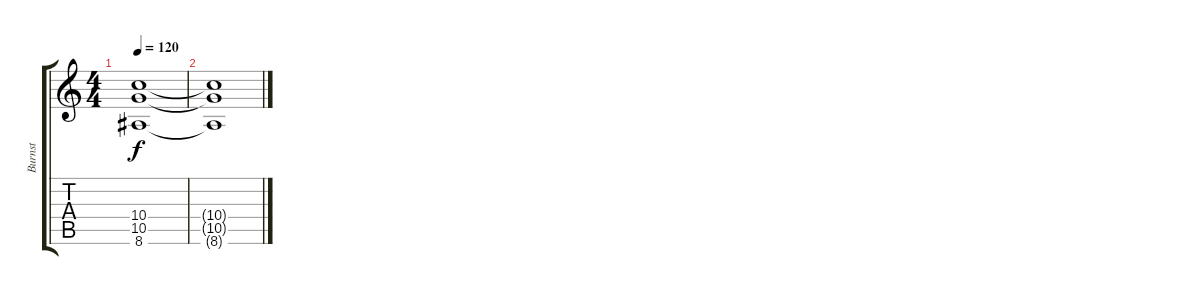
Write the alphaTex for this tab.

\track ("Burnst" "Burnst") {instrument distortionguitar}
\staff {score tabs}
\tuning (E4 B3 G3 D3 A2 D2) {hide}
\ts (4 4)
\tempo 120
\clef g2
\ks c
(10.4{t} 10.5{t} 8.6{t}).1{dy f} |
(10.4{t} 10.5{t} 8.6{t}).1
